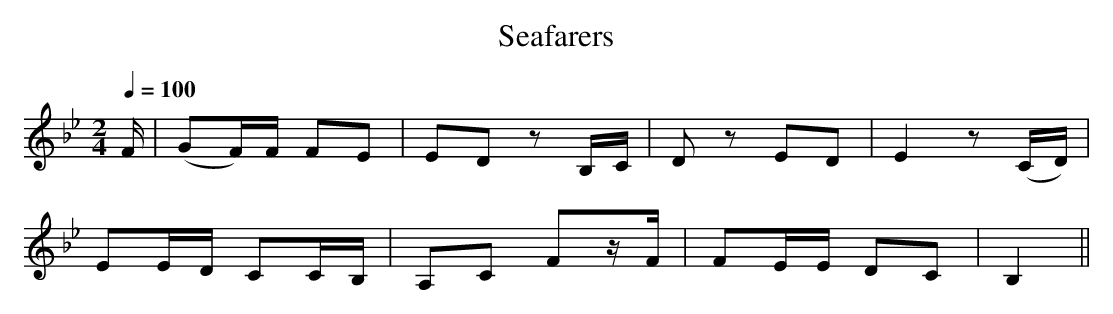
X:1
T:Seafarers
M:2/4
L:1/16
Q:1/4=100
K:Bb
F|\
(G2F)F F2E2|E2D2 z2B,C|D2z2 E2D2|E4 z2(CD)|
E2ED C2CB,|A,2C2 F2zF|F2EE D2C2|B,4   ||
